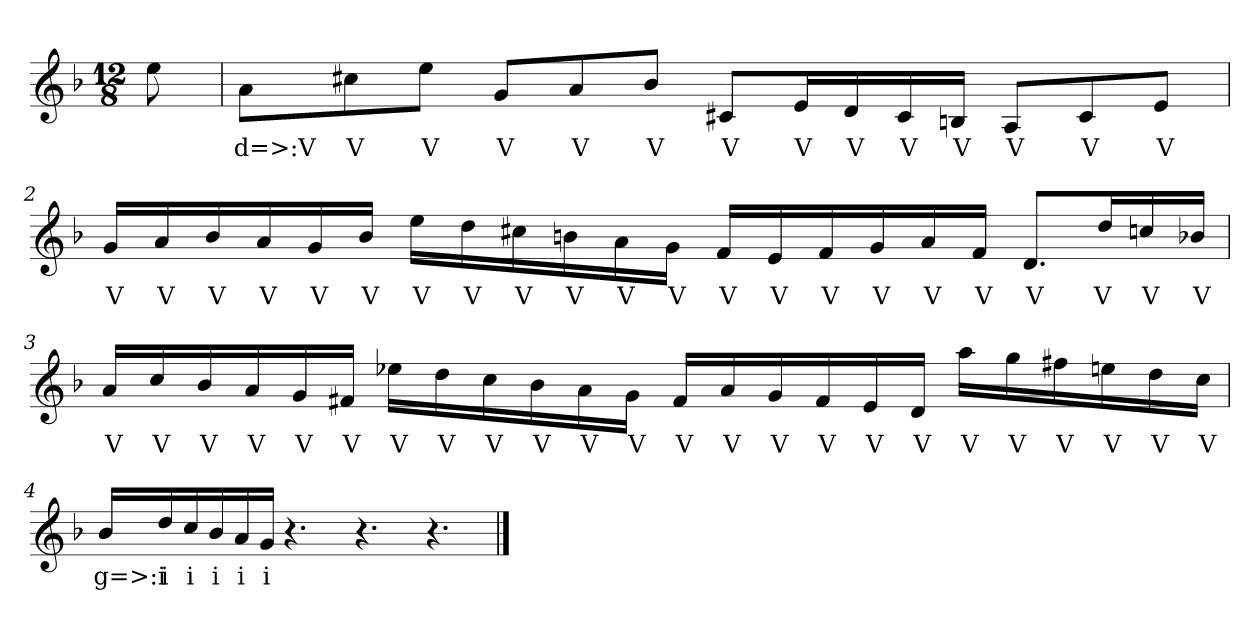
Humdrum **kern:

**kern	**text
*part1	*part1
*staff1	*staff1
*clefG2	*
*k[b-]	*
*M12/8	*
=	=
8ee	.
=1	=1
8a\L	d=>:V
8cc#X\	V
8ee\J	V
8g/L	V
8a/	V
8b-/J	V
8c#X/L	V
16e/L	V
16d/	V
16c#/	V
16Bn/JJ	V
8A/L	V
8c#/	V
8e/J	V
=2	=2
16g/LL	V
16a/	V
16b-/	V
16a/	V
16g/	V
16b-/JJ	V
16ee\LL	V
16dd\	V
16cc#X\	V
16bn\	V
16a\	V
16g\JJ	V
16f/LL	V
16e/	V
16f/	V
16g/	V
16a/	V
16f/JJ	V
8.d/L	V
16dd/L	V
16ccn/	V
16b-X/JJ	V
=3	=3
16a/LL	V
16cc/	V
16b-/	V
16a/	V
16g/	V
16f#X/JJ	V
16ee-X\LL	V
16dd\	V
16cc\	V
16b-\	V
16a\	V
16g\JJ	V
16f#/LL	V
16a/	V
16g/	V
16f#/	V
16e/	V
16d/JJ	V
16aa\LL	V
16gg\	V
16ff#X\	V
16een\	V
16dd\	V
16cc\JJ	V
=4	=4
16b-/LL	g=>:i
16dd/	i
16cc/	i
16b-/	i
16a/	i
16g/JJ	i
4.r	.
4.r	.
4.r	.
==	==
*-	*-
